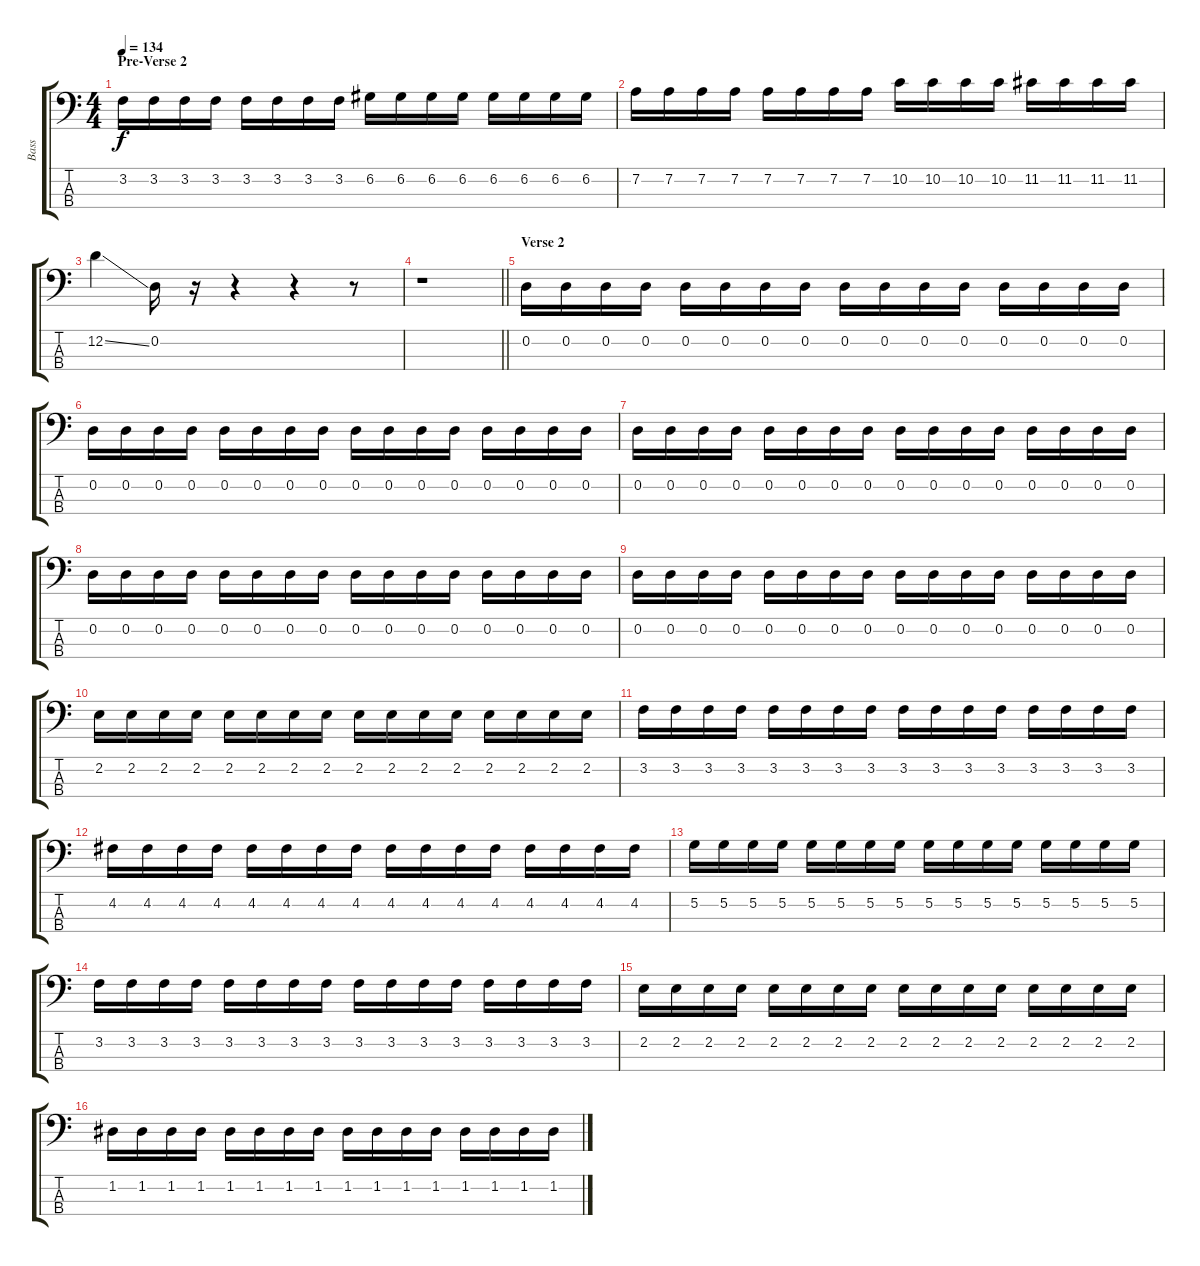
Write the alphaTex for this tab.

\track ("Bass" "Bass") {instrument synthbass2}
\staff {score tabs}
\tuning (G2 D2 A1 D1) {hide}
\ts (4 4)
\section ("" "Pre-Verse 2")
\tempo 134
\clef f4
\ks c
3.2.16{dy f} 3.2.16 3.2.16 3.2.16 3.2.16 3.2.16 3.2.16 3.2.16 6.2.16 6.2.16 6.2.16 6.2.16 6.2.16 6.2.16 6.2.16 6.2.16 |
7.2.16 7.2.16 7.2.16 7.2.16 7.2.16 7.2.16 7.2.16 7.2.16 10.2.16 10.2.16 10.2.16 10.2.16 11.2.16 11.2.16 11.2.16 11.2.16 |
12.2{ss}.4 0.2.16 r.16 r.4 r.4 r.8 |
\barLineRight lightlight
r.1 |
\section ("" "Verse 2")
0.2.16 0.2.16 0.2.16 0.2.16 0.2.16 0.2.16 0.2.16 0.2.16 0.2.16 0.2.16 0.2.16 0.2.16 0.2.16 0.2.16 0.2.16 0.2.16 |
0.2.16 0.2.16 0.2.16 0.2.16 0.2.16 0.2.16 0.2.16 0.2.16 0.2.16 0.2.16 0.2.16 0.2.16 0.2.16 0.2.16 0.2.16 0.2.16 |
0.2.16 0.2.16 0.2.16 0.2.16 0.2.16 0.2.16 0.2.16 0.2.16 0.2.16 0.2.16 0.2.16 0.2.16 0.2.16 0.2.16 0.2.16 0.2.16 |
0.2.16 0.2.16 0.2.16 0.2.16 0.2.16 0.2.16 0.2.16 0.2.16 0.2.16 0.2.16 0.2.16 0.2.16 0.2.16 0.2.16 0.2.16 0.2.16 |
0.2.16 0.2.16 0.2.16 0.2.16 0.2.16 0.2.16 0.2.16 0.2.16 0.2.16 0.2.16 0.2.16 0.2.16 0.2.16 0.2.16 0.2.16 0.2.16 |
2.2.16 2.2.16 2.2.16 2.2.16 2.2.16 2.2.16 2.2.16 2.2.16 2.2.16 2.2.16 2.2.16 2.2.16 2.2.16 2.2.16 2.2.16 2.2.16 |
3.2.16 3.2.16 3.2.16 3.2.16 3.2.16 3.2.16 3.2.16 3.2.16 3.2.16 3.2.16 3.2.16 3.2.16 3.2.16 3.2.16 3.2.16 3.2.16 |
4.2.16 4.2.16 4.2.16 4.2.16 4.2.16 4.2.16 4.2.16 4.2.16 4.2.16 4.2.16 4.2.16 4.2.16 4.2.16 4.2.16 4.2.16 4.2.16 |
5.2.16 5.2.16 5.2.16 5.2.16 5.2.16 5.2.16 5.2.16 5.2.16 5.2.16 5.2.16 5.2.16 5.2.16 5.2.16 5.2.16 5.2.16 5.2.16 |
3.2.16 3.2.16 3.2.16 3.2.16 3.2.16 3.2.16 3.2.16 3.2.16 3.2.16 3.2.16 3.2.16 3.2.16 3.2.16 3.2.16 3.2.16 3.2.16 |
2.2.16 2.2.16 2.2.16 2.2.16 2.2.16 2.2.16 2.2.16 2.2.16 2.2.16 2.2.16 2.2.16 2.2.16 2.2.16 2.2.16 2.2.16 2.2.16 |
1.2.16 1.2.16 1.2.16 1.2.16 1.2.16 1.2.16 1.2.16 1.2.16 1.2.16 1.2.16 1.2.16 1.2.16 1.2.16 1.2.16 1.2.16 1.2{ss}.16
